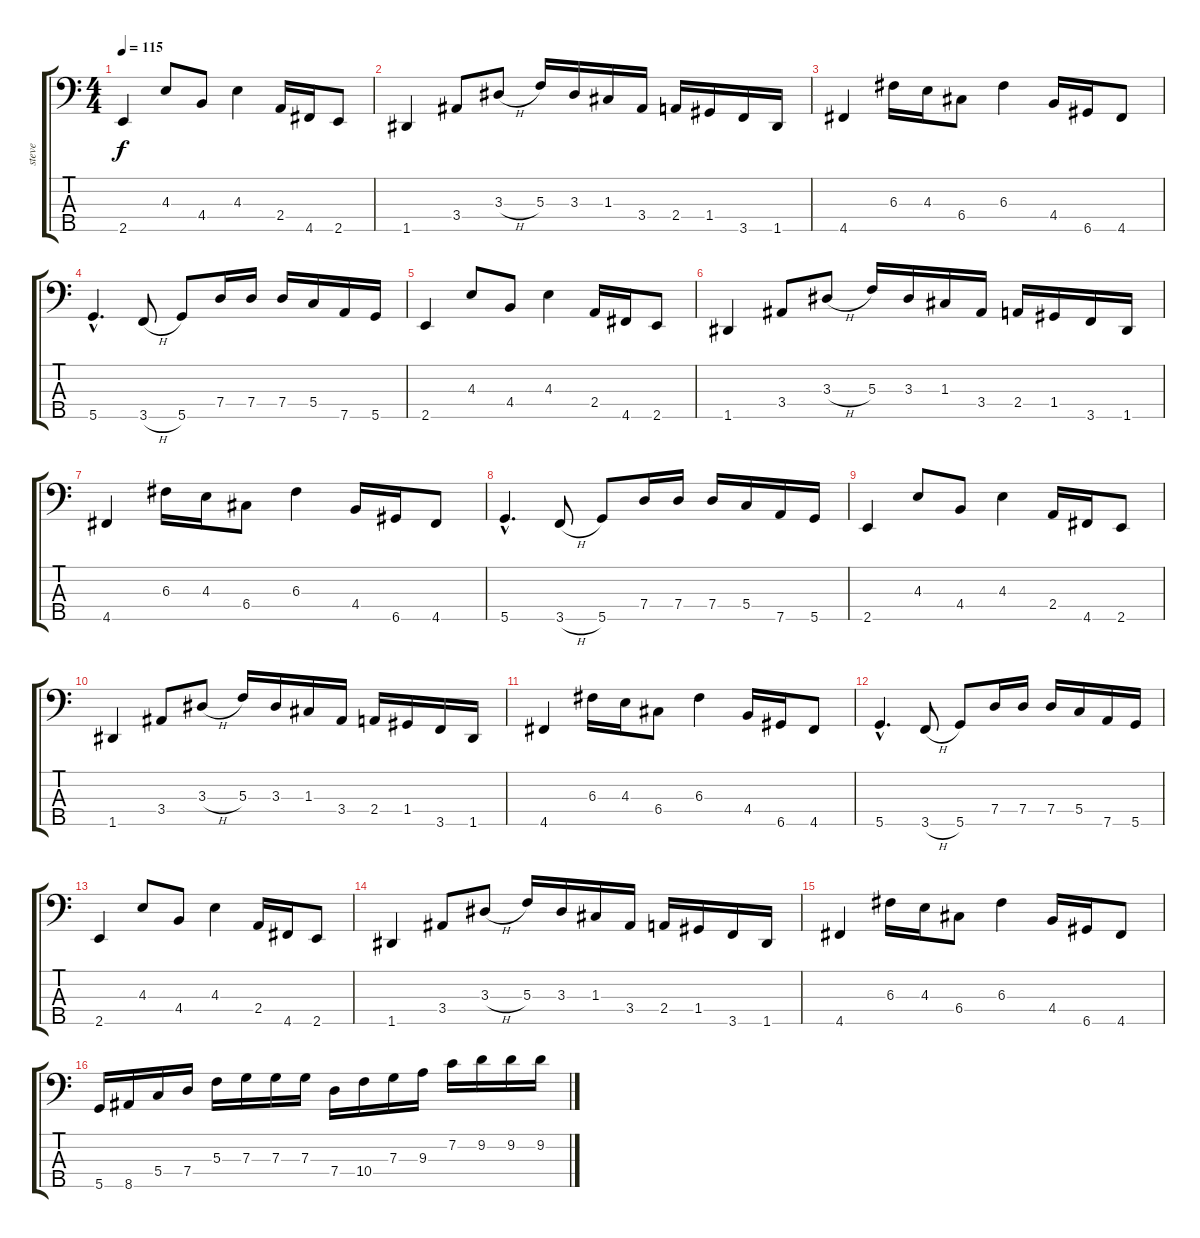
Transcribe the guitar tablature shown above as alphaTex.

\track ("steve" "steve") {instrument electricbassfinger}
\staff {score tabs}
\tuning (Bb2 F2 C2 G1 D1) {hide}
\ts (4 4)
\tempo 115
\clef f4
\ks c
2.5.4{dy f instrument electricbassfinger} 4.3.8 4.4.8 4.3.4 2.4.16 4.5.16 2.5.8 |
1.5.4 3.4.8 3.3{h}.8 5.3.16 3.3.16 1.3.16 3.4.16 2.4.16 1.4.16 3.5.16 1.5.16 |
4.5.4 6.3.16 4.3.16 6.4.8 6.3.4 4.4.16 6.5.16 4.5.8 |
5.5{hac}.4{d} 3.5{h}.8 5.5.8 7.4.16 7.4.16 7.4.16 5.4.16 7.5.16 5.5.16 |
2.5.4 4.3.8 4.4.8 4.3.4 2.4.16 4.5.16 2.5.8 |
1.5.4 3.4.8 3.3{h}.8 5.3.16 3.3.16 1.3.16 3.4.16 2.4.16 1.4.16 3.5.16 1.5.16 |
4.5.4 6.3.16 4.3.16 6.4.8 6.3.4 4.4.16 6.5.16 4.5.8 |
5.5{hac}.4{d} 3.5{h}.8 5.5.8 7.4.16 7.4.16 7.4.16 5.4.16 7.5.16 5.5.16 |
2.5.4 4.3.8 4.4.8 4.3.4 2.4.16 4.5.16 2.5.8 |
1.5.4 3.4.8 3.3{h}.8 5.3.16 3.3.16 1.3.16 3.4.16 2.4.16 1.4.16 3.5.16 1.5.16 |
4.5.4 6.3.16 4.3.16 6.4.8 6.3.4 4.4.16 6.5.16 4.5.8 |
5.5{hac}.4{d} 3.5{h}.8 5.5.8 7.4.16 7.4.16 7.4.16 5.4.16 7.5.16 5.5.16 |
2.5.4 4.3.8 4.4.8 4.3.4 2.4.16 4.5.16 2.5.8 |
1.5.4 3.4.8 3.3{h}.8 5.3.16 3.3.16 1.3.16 3.4.16 2.4.16 1.4.16 3.5.16 1.5.16 |
4.5.4 6.3.16 4.3.16 6.4.8 6.3.4 4.4.16 6.5.16 4.5.8 |
5.5.16 8.5.16 5.4.16 7.4.16 5.3.16 7.3.16 7.3.16 7.3.16 7.4.16 10.4.16 7.3.16 9.3.16 7.2.16 9.2.16 9.2.16 9.2.16
